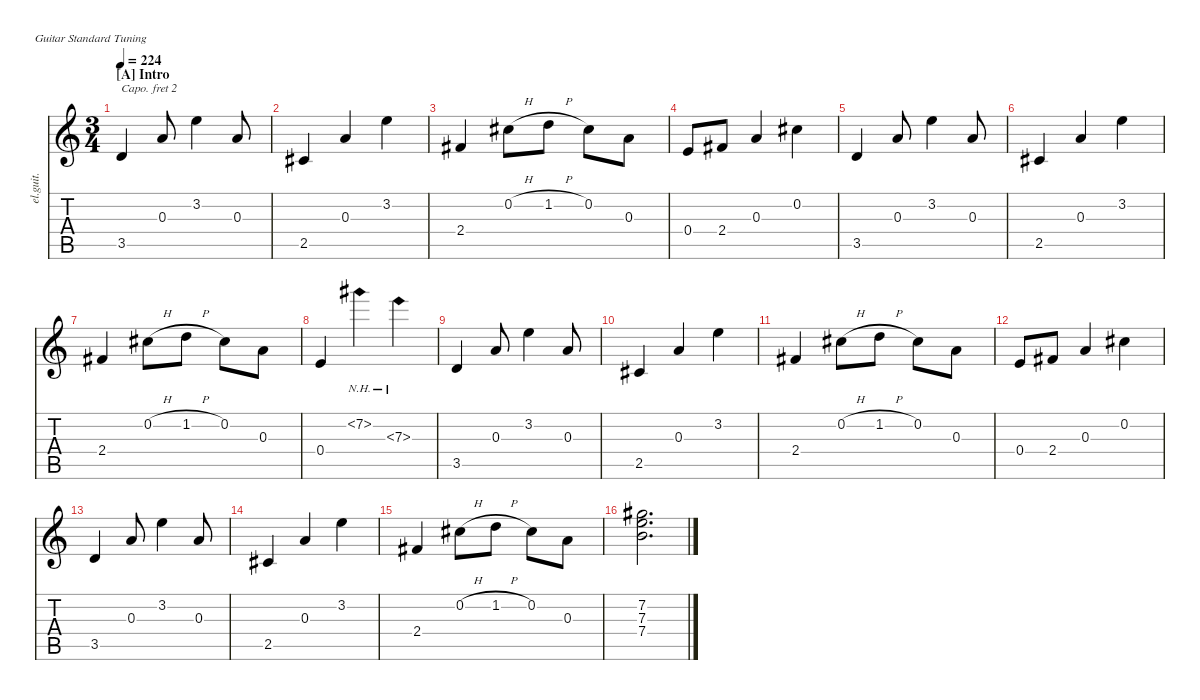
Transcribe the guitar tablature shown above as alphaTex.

\defaultSystemsLayout 4
\hideDynamics
\bracketExtendMode nobrackets
\otherSystemsTrackNameOrientation horizontal
\track ("Clean Guitar" "el.guit.") {instrument electricguitarclean}
\staff {score tabs}
\capo 2
\tuning (E4 B3 G3 D3 A2 E2)
\ts (3 4)
\section ("A" "Intro")
\tempo 224
\clef g2
\ks c
3.5.4{dy mf beam Up} 0.3.8{beam Up} 3.2.4{beam Down} 0.3.8{beam Up} |
2.5{acc #}.4{beam Up} 0.3.4{beam Up} 3.2.4{beam Down} |
2.4{acc #}.4{beam Up} 0.2{h acc #}.8{beam Down} 1.2{h}.8{beam Down} 0.2{acc #}.8{beam Down} 0.3.8{beam Down} |
0.4.8{beam Up} 2.4{acc #}.8{beam Up} 0.3.4{beam Up} 0.2{acc #}.4{beam Down} |
3.5.4{beam Up} 0.3.8{beam Up} 3.2.4{beam Down} 0.3.8{beam Up} |
2.5{acc #}.4{beam Up} 0.3.4{beam Up} 3.2.4{beam Down} |
2.4{acc #}.4{beam Up} 0.2{h acc #}.8{beam Down} 1.2{h}.8{beam Down} 0.2{acc #}.8{beam Down} 0.3.8{beam Down} |
0.4.4{beam Up} 7.2{nh acc #}.4{beam Down} 7.3{nh}.4{beam Down} |
3.5.4{beam Up} 0.3.8{beam Up} 3.2.4{beam Down} 0.3.8{beam Up} |
2.5{acc #}.4{beam Up} 0.3.4{beam Up} 3.2.4{beam Down} |
2.4{acc #}.4{beam Up} 0.2{h acc #}.8{beam Down} 1.2{h}.8{beam Down} 0.2{acc #}.8{beam Down} 0.3.8{beam Down} |
0.4.8{beam Up} 2.4{acc #}.8{beam Up} 0.3.4{beam Up} 0.2{acc #}.4{beam Down} |
3.5.4{beam Up} 0.3.8{beam Up} 3.2.4{beam Down} 0.3.8{beam Up} |
2.5{acc #}.4{beam Up} 0.3.4{beam Up} 3.2.4{beam Down} |
2.4{acc #}.4{beam Up} 0.2{h acc #}.8{beam Down} 1.2{h}.8{beam Down} 0.2{acc #}.8{beam Down} 0.3.8{beam Down} |
(7.4 7.2{acc #} 7.3).2{d beam Down}
